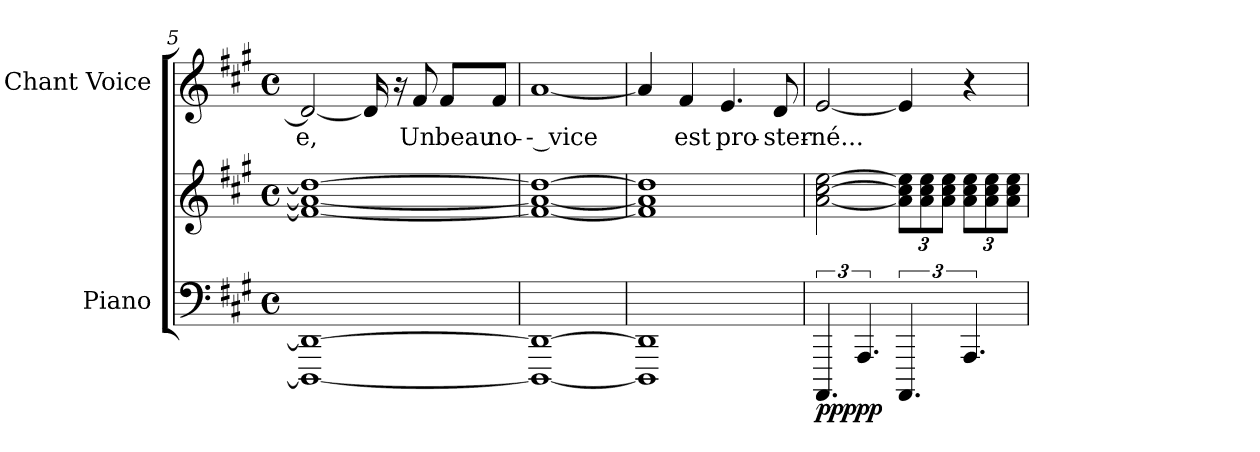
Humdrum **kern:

**kern	**kern	**dynam	**kern	**text
*part2	*part2	*part2	*part1	*part1
*staff3	*staff2	*staff2/3	*staff1	*staff1
*I"Piano	*	*	*I"Chant Voice	*
*I'Pno	*	*	*	*
*clefF4	*clefG2	*	*clefG2	*
*k[f#c#g#]	*k[f#c#g#]	*	*k[f#c#g#]	*
*M4/4	*M4/4	*	*M4/4	*
*met(c)	*met(c)	*	*met(c)	*
=5	=5	=5	=5	=5
1DDD_ 1DD_	1f#_ 1a_ 1dd_	.	2d/_	-e,
.	.	.	16d/]	.
.	.	.	16r	.
.	.	.	8f#/	Un
.	.	.	8f#/L	beau
.	.	.	8f#/J	no-
=6	=6	=6	=6	=6
1DDD_ 1DD_	1f#_ 1a_ 1dd_	.	[1a	-- vice
=7	=7	=7	=7	=7
1DDD] 1DD]	1f#] 1a] 1dd]	.	4a/]	.
.	.	.	4f#/	est
.	.	.	4.e/	pro-
.	.	.	8d/	-ster-
=8	=8	=8	=8	=8
!	!	!LO:DY:b=2	!	!
!	!	!LO:DY:n=1:b	!	!
6.AAAA/	[2a\ [2cc#\ [2ee\	ppp pp	[2e/	-né...
6.AAA/	.	.	.	.
6.AAAA/	12a\] 12cc#\] 12ee\]L	.	4e/]	.
.	12a\ 12cc#\ 12ee\	.	.	.
.	12a\ 12cc#\ 12ee\J	.	.	.
6.AAA/	12a\ 12cc#\ 12ee\L	.	4r	.
.	12a\ 12cc#\ 12ee\	.	.	.
.	12a\ 12cc#\ 12ee\J	.	.	.
=	=	=	=	=
*-	*-	*-	*-	*-
